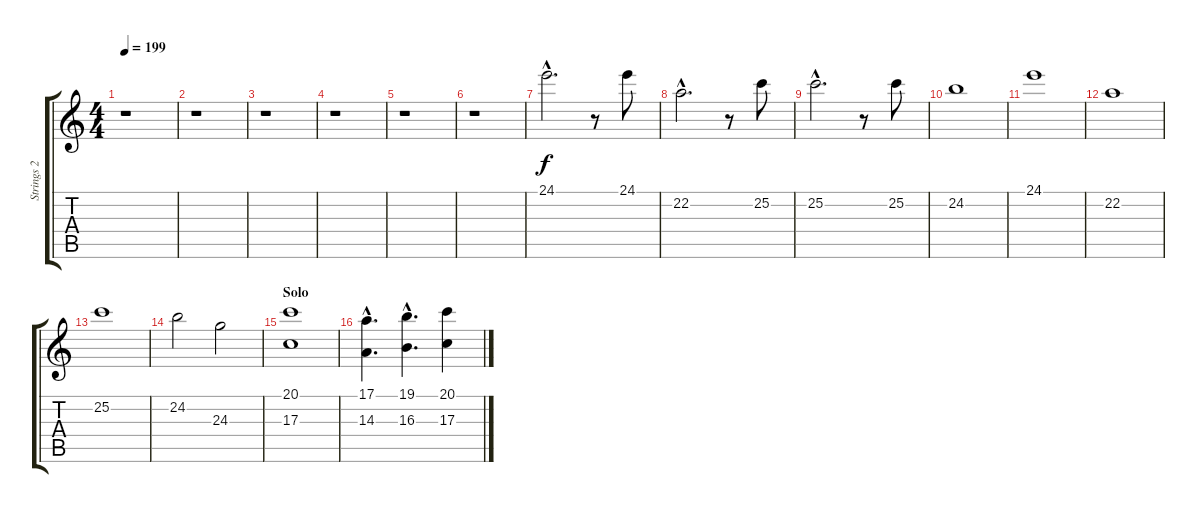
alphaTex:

\track ("Strings 2" "Strings 2") {instrument stringensemble1}
\staff {score tabs}
\tuning (E4 B3 G3 D3 A2 E2) {hide}
\ts (4 4)
\tempo 199
\clef g2
\ks c
r.1{dy f} |
r.1 |
r.1 |
r.1 |
r.1 |
r.1 |
\section ("" "")
24.1{hac}.2{d} r.8 24.1.8 |
22.2{hac}.2{d} r.8 25.2.8 |
25.2{hac}.2{d} r.8 25.2.8 |
24.2.1 |
24.1.1 |
22.2.1 |
25.2.1 |
24.2.2 24.3.2 |
\section ("" "Solo")
(20.1 17.3).1 |
(17.1{hac} 14.3{hac}).4{d} (19.1{hac} 16.3{hac}).4{d} (20.1 17.3).4
